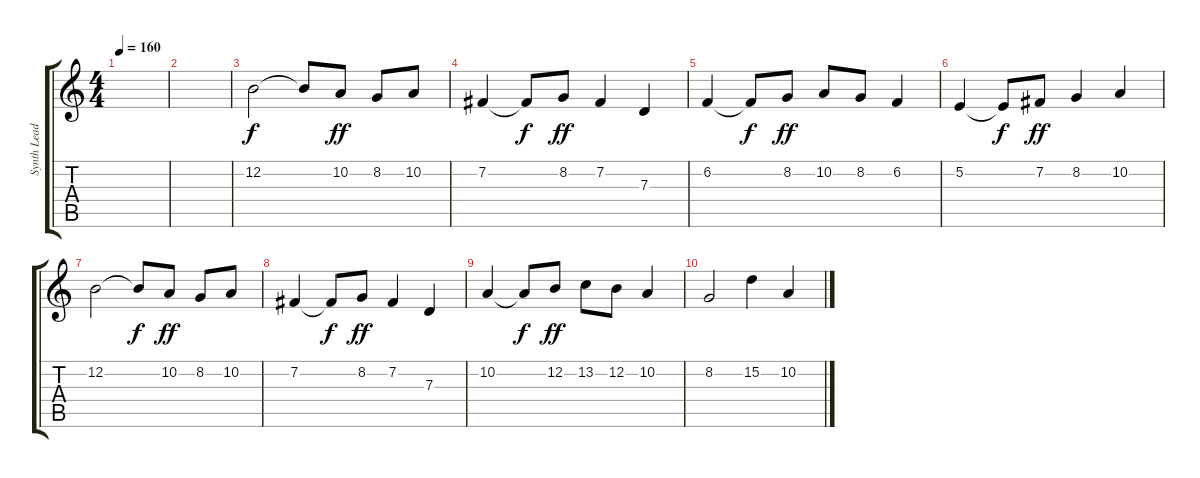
\track ("Synth Lead" "Synth Lead") {instrument englishhorn}
\staff {score tabs}
\tuning (E4 B3 G3 D3 A2 E2) {hide}
\ts (4 4)
\tempo 160
\clef g2
\ks c
|
|
12.2.2 12.2{t}.8{dy f} 10.2.8{dy ff} 8.2.8 10.2.8 |
7.2.4 7.2{t}.8{dy f} 8.2.8{dy ff} 7.2.4 7.3.4 |
6.2.4 6.2{t}.8{dy f} 8.2.8{dy ff} 10.2.8 8.2.8 6.2.4 |
5.2.4 5.2{t}.8{dy f} 7.2.8{dy ff} 8.2.4 10.2.4 |
12.2.2 12.2{t}.8{dy f} 10.2.8{dy ff} 8.2.8 10.2.8 |
7.2.4 7.2{t}.8{dy f} 8.2.8{dy ff} 7.2.4 7.3.4 |
10.2.4 10.2{t}.8{dy f} 12.2.8{dy ff} 13.2.8 12.2.8 10.2.4 |
8.2.2 15.2.4 10.2.4
